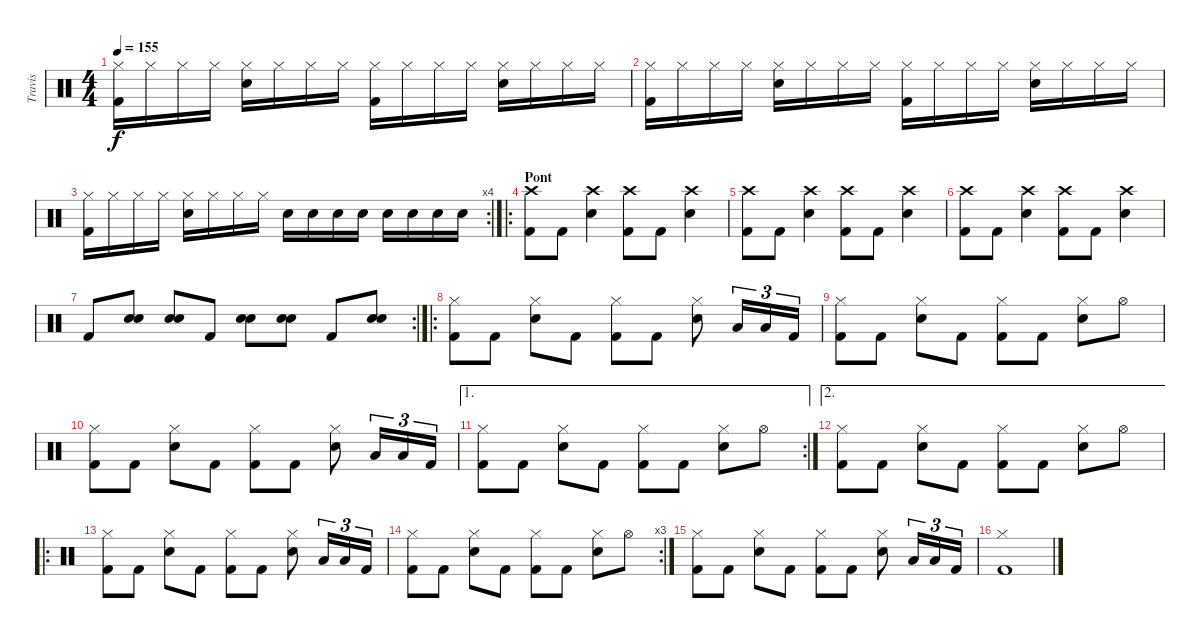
\track ("Travis" "Travis") {instrument percussion}
\staff {score}
\articulation defaults
\ts (4 4)
\tempo 155
\clef neutral
\ks c
("Hi-Hat (closed)" "Kick (hit) 2").16{dy f} "Hi-Hat (closed)".16 "Hi-Hat (closed)".16 "Hi-Hat (closed)".16 ("Hi-Hat (closed)" "Electric Snare (hit)").16 "Hi-Hat (closed)".16 "Hi-Hat (closed)".16 "Hi-Hat (closed)".16 ("Hi-Hat (closed)" "Kick (hit) 2").16 "Hi-Hat (closed)".16 "Hi-Hat (closed)".16 "Hi-Hat (closed)".16 ("Hi-Hat (closed)" "Electric Snare (hit)").16 "Hi-Hat (closed)".16 "Hi-Hat (closed)".16 "Hi-Hat (closed)".16 |
("Hi-Hat (closed)" "Kick (hit) 2").16 "Hi-Hat (closed)".16 "Hi-Hat (closed)".16 "Hi-Hat (closed)".16 ("Hi-Hat (closed)" "Electric Snare (hit)").16 "Hi-Hat (closed)".16 "Hi-Hat (closed)".16 "Hi-Hat (closed)".16 ("Hi-Hat (closed)" "Kick (hit) 2").16 "Hi-Hat (closed)".16 "Hi-Hat (closed)".16 "Hi-Hat (closed)".16 ("Hi-Hat (closed)" "Electric Snare (hit)").16 "Hi-Hat (closed)".16 "Hi-Hat (closed)".16 "Hi-Hat (closed)".16 |
\rc 4
("Hi-Hat (closed)" "Kick (hit) 2").16 "Hi-Hat (closed)".16 "Hi-Hat (closed)".16 "Hi-Hat (closed)".16 ("Hi-Hat (closed)" "Electric Snare (hit)").16 "Hi-Hat (closed)".16 "Hi-Hat (closed)".16 "Hi-Hat (closed)".16 "Electric Snare (hit)".16 "Electric Snare (hit)".16 "Electric Snare (hit)".16 "Electric Snare (hit)".16 "Snare (hit) 2".16 "Snare (hit) 2".16 "Snare (hit) 2".16 "Snare (hit) 2".16 |
\ro
\section ("" "Pont")
("Crash high (hit)" "Kick (hit) 2").8 "Kick (hit) 2".8 ("Crash high (hit)" "Electric Snare (hit)").4 ("Crash high (hit)" "Kick (hit) 2").8 "Kick (hit) 2".8 ("Crash high (hit)" "Electric Snare (hit)").4 |
("Crash high (hit)" "Kick (hit) 2").8 "Kick (hit) 2".8 ("Crash high (hit)" "Electric Snare (hit)").4 ("Crash high (hit)" "Kick (hit) 2").8 "Kick (hit) 2".8 ("Crash high (hit)" "Electric Snare (hit)").4 |
("Crash high (hit)" "Kick (hit) 2").8 "Kick (hit) 2".8 ("Crash high (hit)" "Electric Snare (hit)").4 ("Crash high (hit)" "Kick (hit) 2").8 "Kick (hit) 2".8 ("Crash high (hit)" "Electric Snare (hit)").4 |
\rc 2 "Kick (hit) 2".8
("Snare (hit) 2" "Electric Snare (hit)").8 ("Snare (hit) 2" "Electric Snare (hit)").8 "Kick (hit) 2".8 ("Snare (hit) 2" "Electric Snare (hit)").8 ("Snare (hit) 2" "Electric Snare (hit)").8 "Kick (hit) 2".8 ("Snare (hit) 2" "Electric Snare (hit)").8 |
\ro
("Hi-Hat (closed)" "Kick (hit) 2").8 "Kick (hit) 2".8 ("Hi-Hat (closed)" "Electric Snare (hit)").8 "Kick (hit) 2".8 ("Hi-Hat (closed)" "Kick (hit) 2").8 "Kick (hit) 2".8 ("Hi-Hat (closed)" "Electric Snare (hit)").8 "Low Tom (hit)".16{tu (3 2)} "Low Tom (hit)".16{tu (3 2)} "Kick (hit) 2".16{tu (3 2)} |
("Hi-Hat (closed)" "Kick (hit) 2").8 "Kick (hit) 2".8 ("Hi-Hat (closed)" "Electric Snare (hit)").8 "Kick (hit) 2".8 ("Hi-Hat (closed)" "Kick (hit) 2").8 "Kick (hit) 2".8 ("Hi-Hat (closed)" "Electric Snare (hit)").8 "Hi-Hat (open)".8 |
("Hi-Hat (closed)" "Kick (hit) 2").8 "Kick (hit) 2".8 ("Hi-Hat (closed)" "Electric Snare (hit)").8 "Kick (hit) 2".8 ("Hi-Hat (closed)" "Kick (hit) 2").8 "Kick (hit) 2".8 ("Hi-Hat (closed)" "Electric Snare (hit)").8 "Low Tom (hit)".16{tu (3 2)} "Low Tom (hit)".16{tu (3 2)} "Kick (hit) 2".16{tu (3 2)} |
\ae 1
\rc 2
("Hi-Hat (closed)" "Kick (hit) 2").8 "Kick (hit) 2".8 ("Hi-Hat (closed)" "Electric Snare (hit)").8 "Kick (hit) 2".8 ("Hi-Hat (closed)" "Kick (hit) 2").8 "Kick (hit) 2".8 ("Hi-Hat (closed)" "Electric Snare (hit)").8 "Hi-Hat (open)".8 |
\ae 2
("Hi-Hat (closed)" "Kick (hit) 2").8 "Kick (hit) 2".8 ("Hi-Hat (closed)" "Electric Snare (hit)").8 "Kick (hit) 2".8 ("Hi-Hat (closed)" "Kick (hit) 2").8 "Kick (hit) 2".8 ("Hi-Hat (closed)" "Electric Snare (hit)").8 "Hi-Hat (open)".8 |
\ro
("Hi-Hat (closed)" "Kick (hit) 2").8 "Kick (hit) 2".8 ("Hi-Hat (closed)" "Electric Snare (hit)").8 "Kick (hit) 2".8 ("Hi-Hat (closed)" "Kick (hit) 2").8 "Kick (hit) 2".8 ("Hi-Hat (closed)" "Electric Snare (hit)").8 "Low Tom (hit)".16{tu (3 2)} "Low Tom (hit)".16{tu (3 2)} "Kick (hit) 2".16{tu (3 2)} |
\rc 3
("Hi-Hat (closed)" "Kick (hit) 2").8 "Kick (hit) 2".8 ("Hi-Hat (closed)" "Electric Snare (hit)").8 "Kick (hit) 2".8 ("Hi-Hat (closed)" "Kick (hit) 2").8 "Kick (hit) 2".8 ("Hi-Hat (closed)" "Electric Snare (hit)").8 "Hi-Hat (open)".8 |
("Hi-Hat (closed)" "Kick (hit) 2").8 "Kick (hit) 2".8 ("Hi-Hat (closed)" "Electric Snare (hit)").8 "Kick (hit) 2".8 ("Hi-Hat (closed)" "Kick (hit) 2").8 "Kick (hit) 2".8 ("Hi-Hat (closed)" "Electric Snare (hit)").8 "Low Tom (hit)".16{tu (3 2)} "Low Tom (hit)".16{tu (3 2)} "Kick (hit) 2".16{tu (3 2)} |
("Hi-Hat (closed)" "Kick (hit) 2").1
